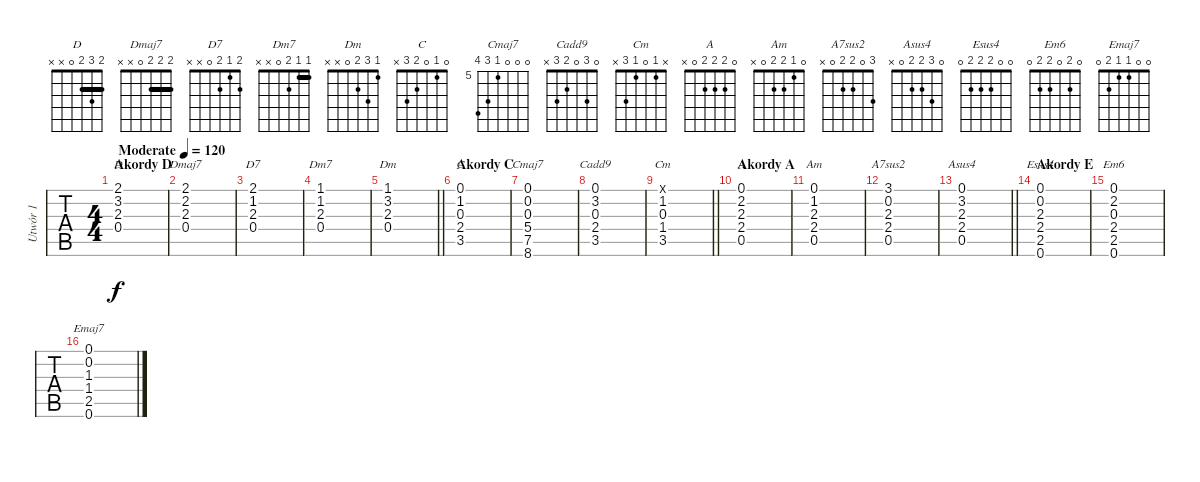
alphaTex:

\track ("Utwór 1" "Utwór 1") {instrument acousticguitarsteel}
\staff {tabs}
\tuning (E4 B3 G3 D3 A2 E2) {hide}
\chord ("D" 2 3 2 0 x x) {barre 2}
\chord ("Dmaj7" 2 2 2 0 x x) {barre 2}
\chord ("D7" 2 1 2 0 x x)
\chord ("Dm7" 1 1 2 0 x x) {barre 1}
\chord ("Dm" 1 3 2 0 x x)
\chord ("C" 0 1 0 2 3 x)
\chord ("Cmaj7" 0 0 0 5 7 8) {firstfret 5}
\chord ("Cadd9" 0 3 0 2 3 x)
\chord ("Cm" x 1 0 1 3 x)
\chord ("A" 0 2 2 2 0 x)
\chord ("Am" 0 1 2 2 0 x)
\chord ("A7sus2" 3 0 2 2 0 x)
\chord ("Asus4" 0 3 2 2 0 x)
\chord ("Esus4" 0 0 2 2 2 0)
\chord ("Em6" 0 2 0 2 2 0)
\chord ("Emaj7" 0 0 1 1 2 0)
\ts (4 4)
\section ("" "Akordy D")
\tempo (120 "Moderate")
\clef g2
\ks c
(2.1 3.2 2.3 0.4).1{ch "D" dy f instrument acousticguitarsteel} |
(2.1 2.2 2.3 0.4).1{ch "Dmaj7"} |
(2.1 1.2 2.3 0.4).1{ch "D7"} |
(1.1 1.2 2.3 0.4).1{ch "Dm7"} |
\barLineRight lightlight
(1.1 3.2 2.3 0.4).1{ch "Dm"} |
\section ("" "Akordy C")
(0.1 1.2 0.3 2.4 3.5).1{ch "C"} |
(0.1 0.2 0.3 5.4 7.5 8.6).1{ch "Cmaj7"} |
(0.1 3.2 0.3 2.4 3.5).1{ch "Cadd9"} |
\barLineRight lightlight
(0.1{x} 1.2 0.3 1.4 3.5).1{ch "Cm"} |
\section ("" "Akordy A")
(0.1 2.2 2.3 2.4 0.5).1{ch "A"} |
(0.1 1.2 2.3 2.4 0.5).1{ch "Am"} |
(3.1 0.2 2.3 2.4 0.5).1{ch "A7sus2"} |
\barLineRight lightlight
(0.1 3.2 2.3 2.4 0.5).1{ch "Asus4"} |
\section ("" "Akordy E")
(0.1 0.2 2.3 2.4 2.5 0.6).1{ch "Esus4"} |
(0.1 2.2 0.3 2.4 2.5 0.6).1{ch "Em6"} |
(0.1 0.2 1.3 1.4 2.5 0.6).1{ch "Emaj7"}
